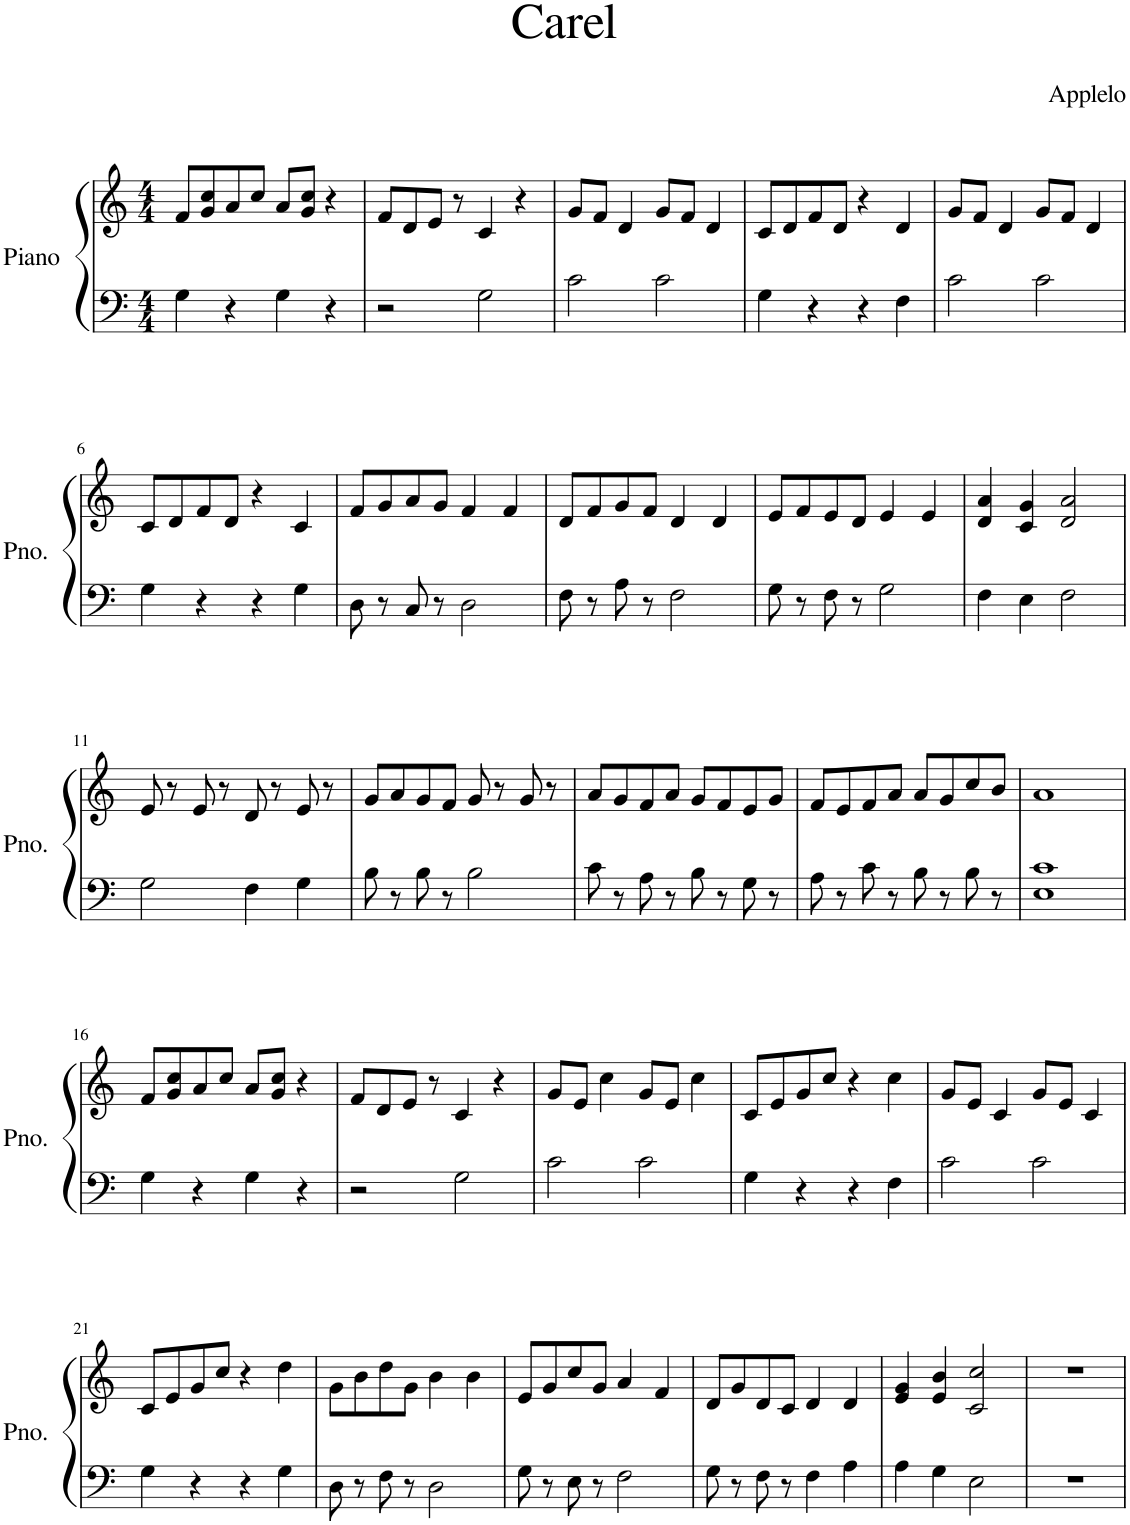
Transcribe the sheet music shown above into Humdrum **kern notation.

**kern	**kern
*part1	*part1
*staff2	*staff1
*I"Piano	*
*I'Pno.	*
*clefF4	*clefG2
*k[]	*k[]
*M4/4	*M4/4
=1	=1
4G\	8f/L
.	8g/ 8cc/
4r	8a/
.	8cc/J
4G\	8a/L
.	8g/ 8cc/J
4r	4r
=2	=2
2r	8f/L
.	8d/
.	8e/J
.	8r
2G\	4c/
.	4r
=3	=3
2c\	8g/L
.	8f/J
.	4d/
2c\	8g/L
.	8f/J
.	4d/
=4	=4
4G\	8c/L
.	8d/
4r	8f/
.	8d/J
4r	4r
4F\	4d/
=5	=5
2c\	8g/L
.	8f/J
.	4d/
2c\	8g/L
.	8f/J
.	4d/
!!LO:LB:g=z
=6	=6
4G\	8c/L
.	8d/
4r	8f/
.	8d/J
4r	4r
4G\	4c/
=7	=7
8D\	8f/L
8r	8g/
8C/	8a/
8r	8g/J
2D\	4f/
.	4f/
=8	=8
8F\	8d/L
8r	8f/
8A\	8g/
8r	8f/J
2F\	4d/
.	4d/
=9	=9
8G\	8e/L
8r	8f/
8F\	8e/
8r	8d/J
2G\	4e/
.	4e/
=10	=10
4F\	4d/ 4a/
4E\	4c/ 4g/
2F\	2d/ 2a/
!!LO:LB:g=z
=11	=11
2G\	8e/
.	8r
.	8e/
.	8r
4F\	8d/
.	8r
4G\	8e/
.	8r
=12	=12
8B\	8g/L
8r	8a/
8B\	8g/
8r	8f/J
2B\	8g/
.	8r
.	8g/
.	8r
=13	=13
8c\	8a/L
8r	8g/
8A\	8f/
8r	8a/J
8B\	8g/L
8r	8f/
8G\	8e/
8r	8g/J
=14	=14
8A\	8f/L
8r	8e/
8c\	8f/
8r	8a/J
8B\	8a/L
8r	8g/
8B\	8cc/
8r	8b/J
=15	=15
1E 1c	1a
!!LO:LB:g=z
=16	=16
4G\	8f/L
.	8g/ 8cc/
4r	8a/
.	8cc/J
4G\	8a/L
.	8g/ 8cc/J
4r	4r
=17	=17
2r	8f/L
.	8d/
.	8e/J
.	8r
2G\	4c/
.	4r
=18	=18
2c\	8g/L
.	8e/J
.	4cc\
2c\	8g/L
.	8e/J
.	4cc\
=19	=19
4G\	8c/L
.	8e/
4r	8g/
.	8cc/J
4r	4r
4F\	4cc\
=20	=20
2c\	8g/L
.	8e/J
.	4c/
2c\	8g/L
.	8e/J
.	4c/
!!LO:LB:g=z
=21	=21
4G\	8c/L
.	8e/
4r	8g/
.	8cc/J
4r	4r
4G\	4dd\
=22	=22
8D\	8g\L
8r	8b\
8F\	8dd\
8r	8g\J
2D\	4b\
.	4b\
=23	=23
8G\	8e/L
8r	8g/
8E\	8cc/
8r	8g/J
2F\	4a/
.	4f/
=24	=24
8G\	8d/L
8r	8g/
8F\	8d/
8r	8c/J
4F\	4d/
4A\	4d/
=25	=25
4A\	4e/ 4g/
4G\	4e/ 4b/
2E\	2c/ 2cc/
=26	=26
1r	1r
=	=
*-	*-
